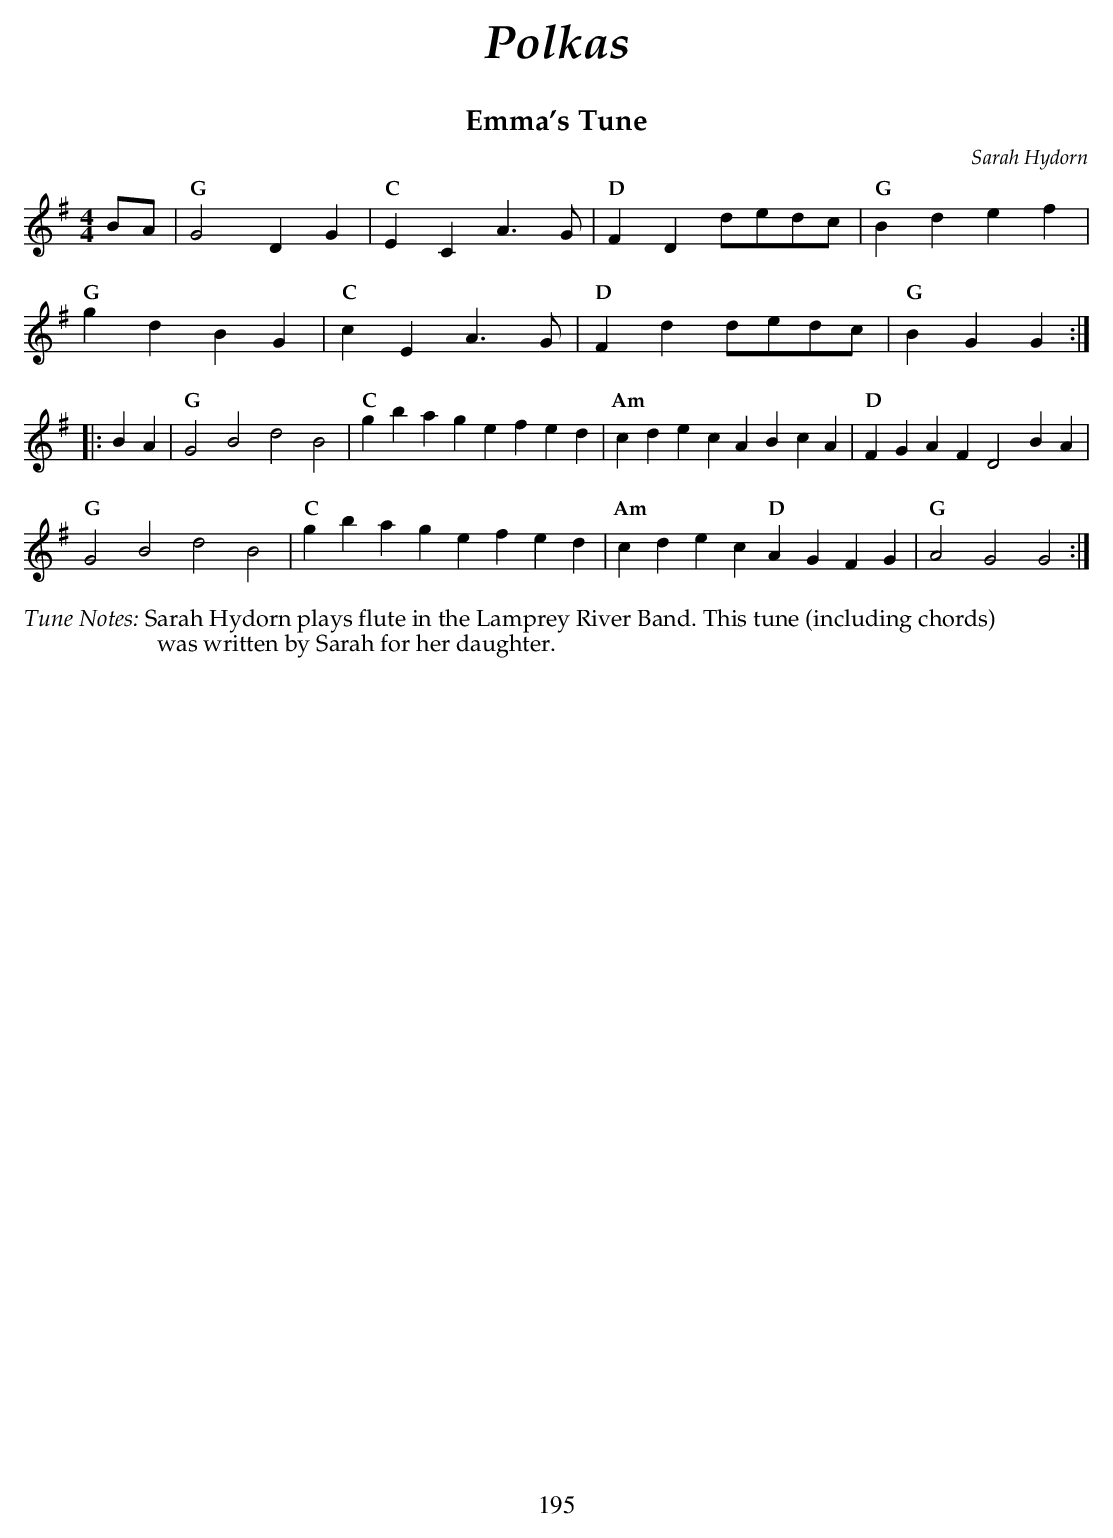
X:1
T:Emma's Tune
C:Sarah Hydorn
M:4/4
L:1/4
K:G
 B/A/ |\
"G" G2 DG | "C" EC A>G | "D" FD d/e/d/c/ | "G" Bd ef |
"G" gd BG | "C" cE A>G | "D" Fd d/e/d/c/ | "G" BG G :|
|: BA |\
"G" G2B2 d2B2 | "C" gbag efed | "Am" cdec ABcA     | "D" FGAF D2BA |
"G" G2B2 d2B2 | "C" gbag efed | "Am" cdec "D" AGFG | "G" A2G2 G2 :|
